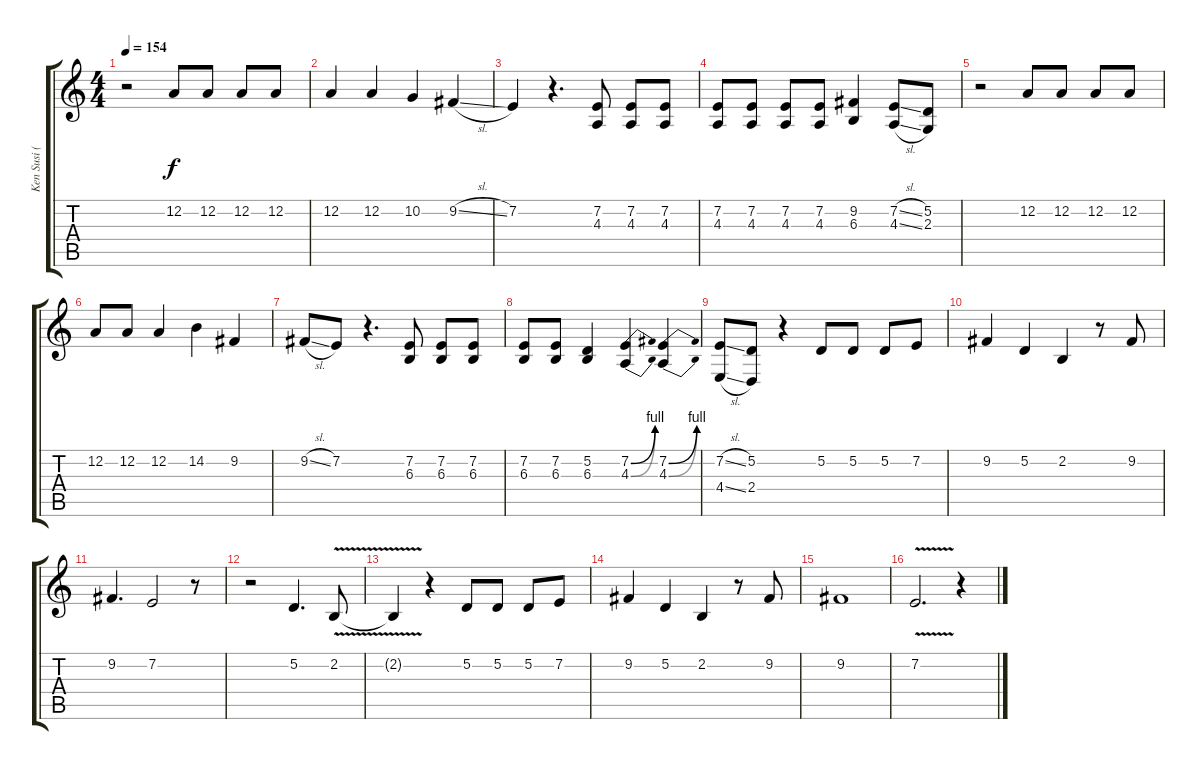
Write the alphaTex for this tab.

\track ("Ken Susi (Voice)" "Ken Susi (") {instrument oboe}
\staff {score tabs}
\tuning (D4 A3 F3 C3 G2 C2) {hide}
\ts (4 4)
\tempo 154
\clef g2
\ks c
r.2{dy f} 12.2.8 12.2.8 12.2.8 12.2.8 |
12.2.4 12.2.4 10.2.4 9.2{sl}.4 |
7.2.4 r.4{d} (7.2 4.3).8 (7.2 4.3).8 (7.2 4.3).8 |
(7.2 4.3).8 (7.2 4.3).8 (7.2 4.3).8 (7.2 4.3).8 (9.2 6.3).4 (7.2{sl} 4.3{sl}).8 (5.2 2.3).8 |
r.2 12.2.8 12.2.8 12.2.8 12.2.8 |
12.2.8 12.2.8 12.2.4 14.2.4 9.2.4 |
9.2{sl}.8 7.2.8 r.4{d} (7.2 6.3).8 (7.2 6.3).8 (7.2 6.3).8 |
(7.2 6.3).8 (7.2 6.3).8 (5.2 6.3).4 (7.2{be (bend 0 0 60 4)} 4.3{be (bend 0 0 60 4)}).4 (7.2{be (bend 0 0 60 4)} 4.3{be (bend 0 0 60 4)}).4 |
(7.2{sl} 4.4{sl}).8 (5.2 2.4).8 r.4 5.2.8 5.2.8 5.2.8 7.2.8 |
9.2.4 5.2.4 2.2.4 r.8 9.2.8 |
9.2.4{d} 7.2.2 r.8 |
r.2 5.2.4{d} 2.2{v}.8 |
2.2{t}.4 r.4 5.2.8 5.2.8 5.2.8 7.2.8 |
9.2.4 5.2.4 2.2.4 r.8 9.2.8 |
9.2.1 |
7.2{v}.2{d} r.4
